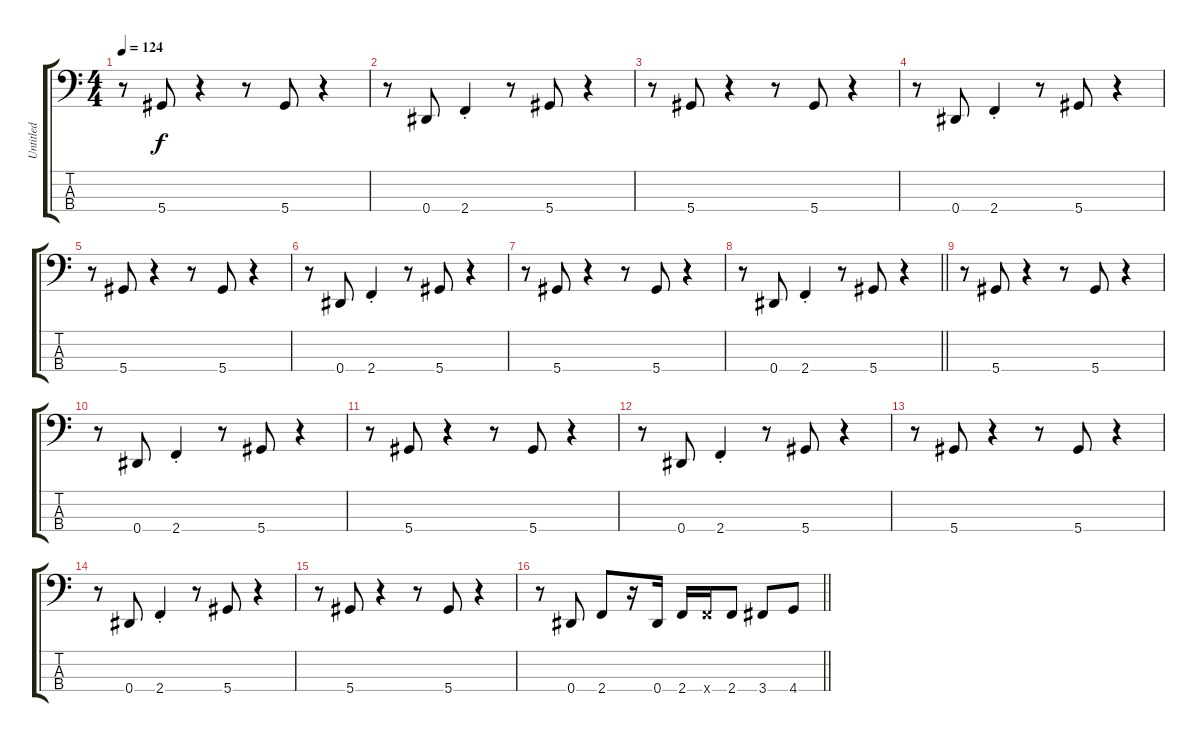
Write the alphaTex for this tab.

\track ("Untitled" "Untitled") {instrument electricbassfinger}
\staff {score tabs}
\tuning (Gb2 Db2 Ab1 Eb1) {hide}
\ts (4 4)
\tempo 124
\clef f4
\ks c
r.8{dy f instrument electricbassfinger} 5.4.8 r.4 r.8 5.4.8 r.4 |
r.8 0.4.8 2.4{st}.4 r.8 5.4.8 r.4 |
r.8 5.4.8 r.4 r.8 5.4.8 r.4 |
r.8 0.4.8 2.4{st}.4 r.8 5.4.8 r.4 |
r.8 5.4.8 r.4 r.8 5.4.8 r.4 |
r.8 0.4.8 2.4{st}.4 r.8 5.4.8 r.4 |
r.8 5.4.8 r.4 r.8 5.4.8 r.4 |
\barLineRight lightlight
r.8 0.4.8 2.4{st}.4 r.8 5.4.8 r.4 |
r.8 5.4.8 r.4 r.8 5.4.8 r.4 |
r.8 0.4.8 2.4{st}.4 r.8 5.4.8 r.4 |
r.8 5.4.8 r.4 r.8 5.4.8 r.4 |
r.8 0.4.8 2.4{st}.4 r.8 5.4.8 r.4 |
r.8 5.4.8 r.4 r.8 5.4.8 r.4 |
r.8 0.4.8 2.4{st}.4 r.8 5.4.8 r.4 |
r.8 5.4.8 r.4 r.8 5.4.8 r.4 |
\barLineRight lightlight
r.8 0.4.8 2.4.8 r.16 0.4.16 2.4.16 2.4{x}.16 2.4.8 3.4.8 4.4.8
